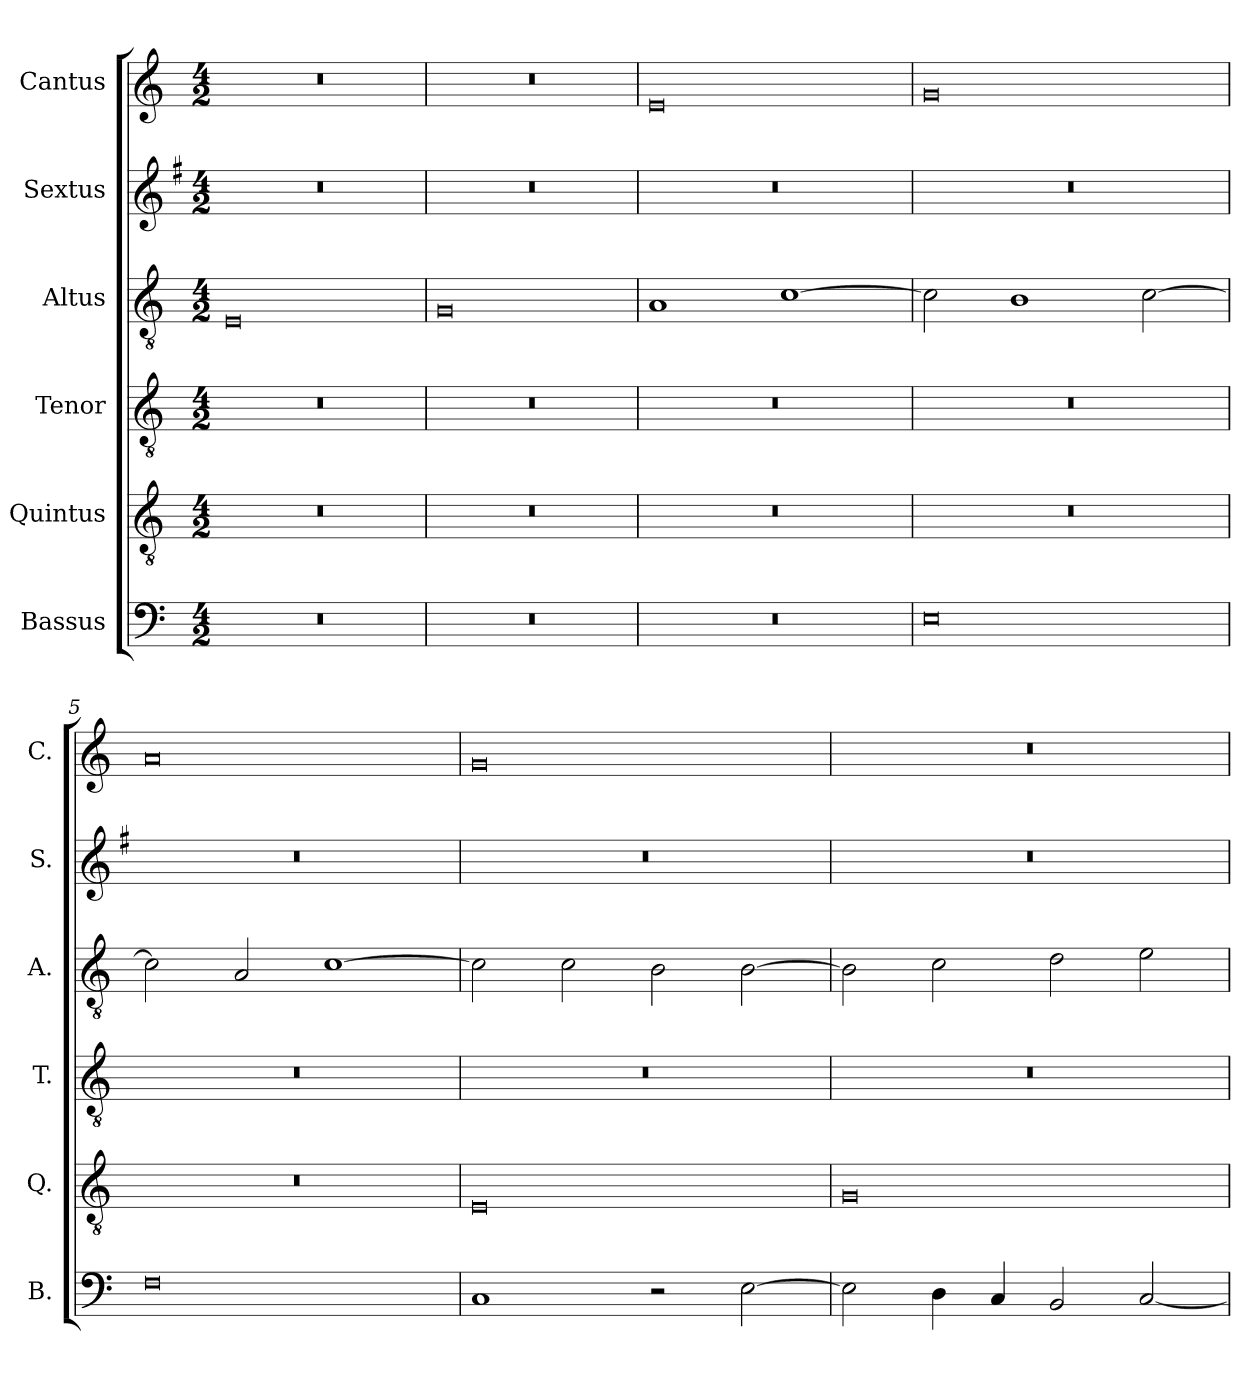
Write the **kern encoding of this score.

**kern	**kern	**kern	**kern	**kern	**kern
*part6	*part5	*part4	*part3	*part2	*part1
*staff6	*staff5	*staff4	*staff3	*staff2	*staff1
*I"Bassus	*I"Quintus	*I"Tenor	*I"Altus	*I"Sextus	*I"Cantus
*I'B.	*I'Q.	*I'T.	*I'A.	*I'S.	*I'C.
*clefF4	*clefGv2	*clefGv2	*clefGv2	*clefG2	*clefG2
*k[]	*k[]	*k[]	*k[]	*k[f#]	*k[]
*M4/2	*M4/2	*M4/2	*M4/2	*M4/2	*M4/2
=1	=1	=1	=1	=1	=1
0r	0r	0r	0E	0r	0r
=2	=2	=2	=2	=2	=2
0r	0r	0r	0G	0r	0r
=3	=3	=3	=3	=3	=3
0r	0r	0r	1A	0r	0e
.	.	.	[1c	.	.
=4	=4	=4	=4	=4	=4
0E	0r	0r	2c\]	0r	0g
.	.	.	1B	.	.
.	.	.	[2c\	.	.
=5	=5	=5	=5	=5	=5
0F	0r	0r	2c\]	0r	0a
.	.	.	2A/	.	.
.	.	.	[1c	.	.
=6	=6	=6	=6	=6	=6
1C	0E	0r	2c\]	0r	0g
.	.	.	2c\	.	.
2r	.	.	2B\	.	.
[2E\	.	.	[2B\	.	.
=7	=7	=7	=7	=7	=7
2E\]	0G	0r	2B\]	0r	0r
4D\	.	.	2c\	.	.
4C/	.	.	.	.	.
2BB/	.	.	2d\	.	.
[2C/	.	.	2e\	.	.
=	=	=	=	=	=
*-	*-	*-	*-	*-	*-
